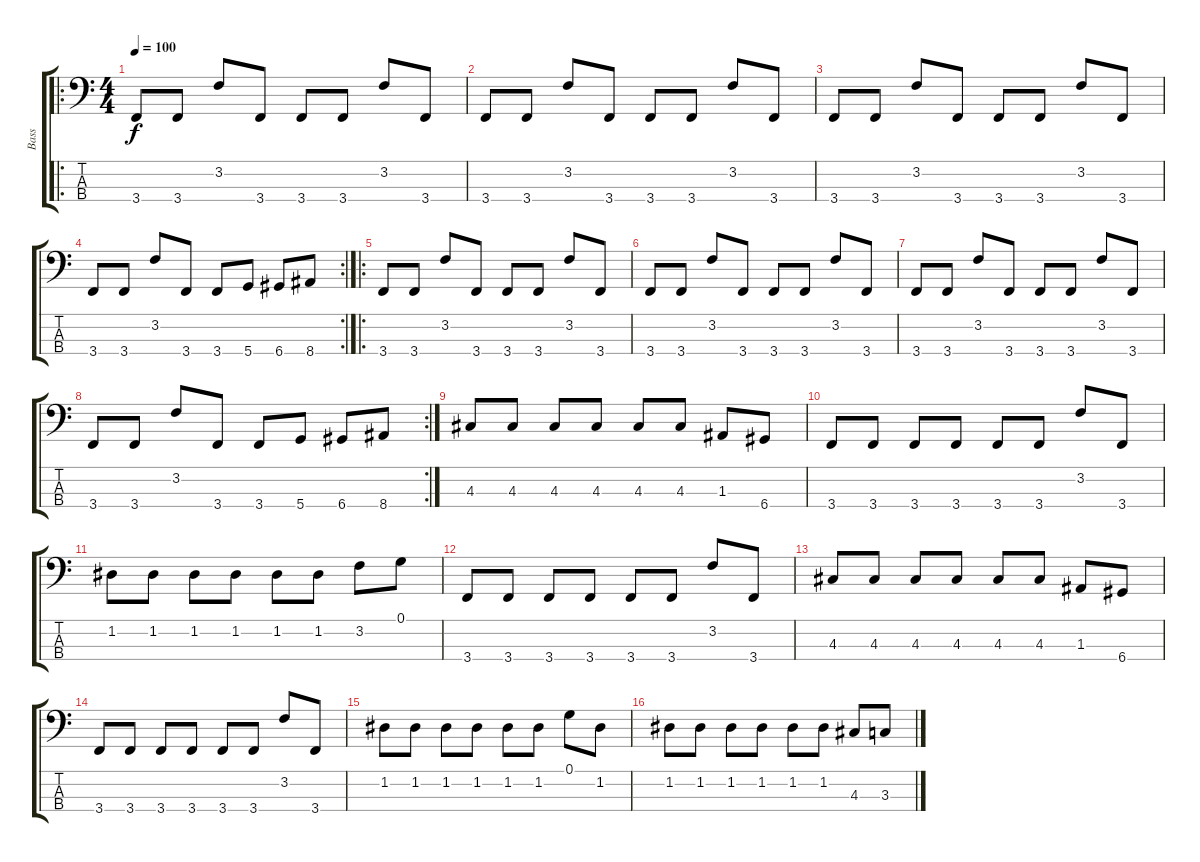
\track ("Bass" "Bass") {instrument electricbassfinger}
\staff {score tabs}
\tuning (G2 D2 A1 D1) {hide}
\ro
\ts (4 4)
\tempo 100
\clef f4
\ks c
3.4.8{dy f instrument electricbassfinger} 3.4.8 3.2.8 3.4.8 3.4.8 3.4.8 3.2.8 3.4.8 |
3.4.8 3.4.8 3.2.8 3.4.8 3.4.8 3.4.8 3.2.8 3.4.8 |
3.4.8 3.4.8 3.2.8 3.4.8 3.4.8 3.4.8 3.2.8 3.4.8 |
\rc 2
3.4.8 3.4.8 3.2.8 3.4.8 3.4.8 5.4.8 6.4.8 8.4.8 |
\ro
3.4.8 3.4.8 3.2.8 3.4.8 3.4.8 3.4.8 3.2.8 3.4.8 |
3.4.8 3.4.8 3.2.8 3.4.8 3.4.8 3.4.8 3.2.8 3.4.8 |
3.4.8 3.4.8 3.2.8 3.4.8 3.4.8 3.4.8 3.2.8 3.4.8 |
\rc 2
3.4.8 3.4.8 3.2.8 3.4.8 3.4.8 5.4.8 6.4.8 8.4.8 |
4.3.8 4.3.8 4.3.8 4.3.8 4.3.8 4.3.8 1.3.8 6.4.8 |
3.4.8 3.4.8 3.4.8 3.4.8 3.4.8 3.4.8 3.2.8 3.4.8 |
1.2.8 1.2.8 1.2.8 1.2.8 1.2.8 1.2.8 3.2.8 0.1.8 |
3.4.8 3.4.8 3.4.8 3.4.8 3.4.8 3.4.8 3.2.8 3.4.8 |
4.3.8 4.3.8 4.3.8 4.3.8 4.3.8 4.3.8 1.3.8 6.4.8 |
3.4.8 3.4.8 3.4.8 3.4.8 3.4.8 3.4.8 3.2.8 3.4.8 |
1.2.8 1.2.8 1.2.8 1.2.8 1.2.8 1.2.8 0.1.8 1.2.8 |
1.2.8 1.2.8 1.2.8 1.2.8 1.2.8 1.2.8 4.3.8 3.3.8
